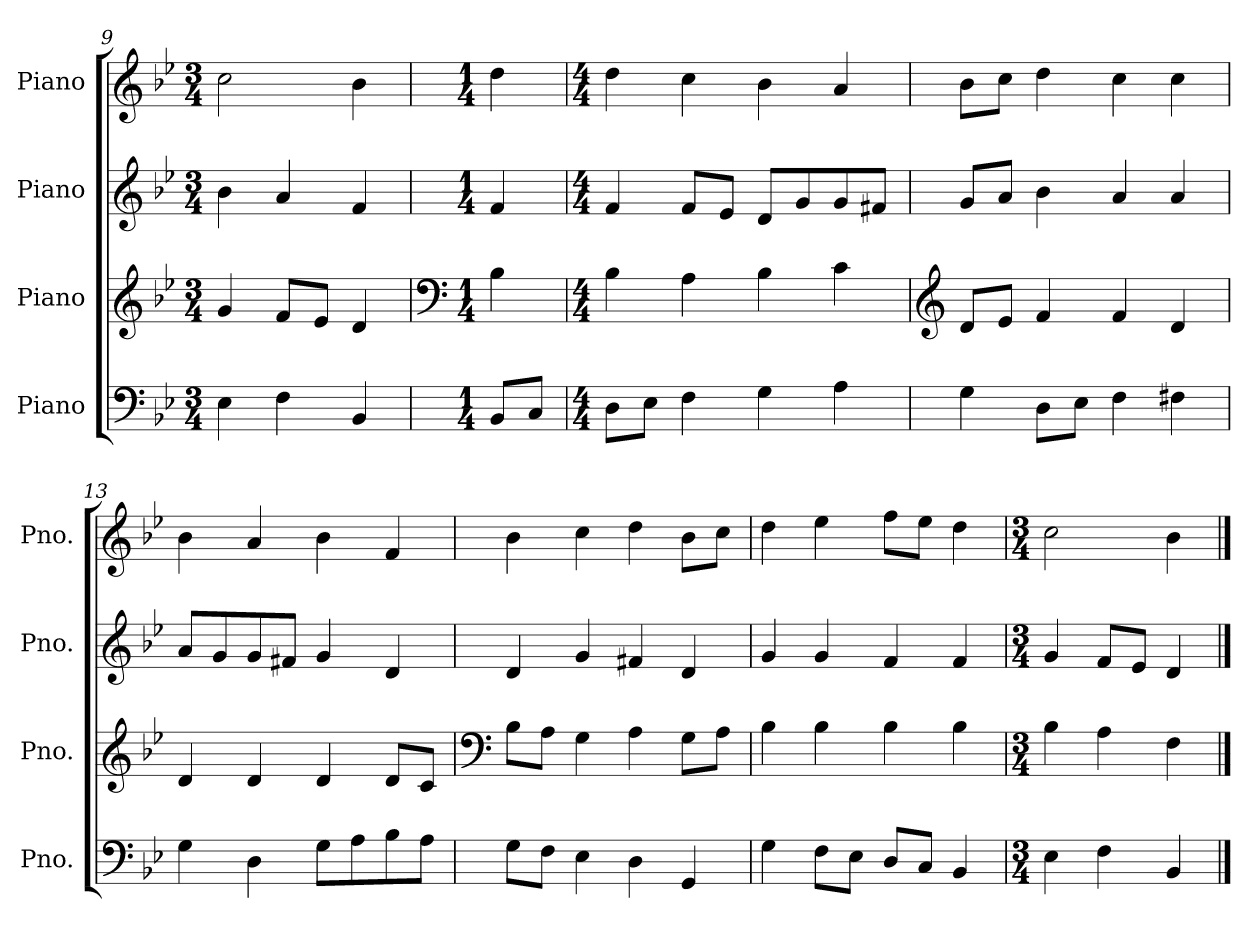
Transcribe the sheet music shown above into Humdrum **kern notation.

**kern	**kern	**kern	**kern
*part4	*part3	*part2	*part1
*staff4	*staff3	*staff2	*staff1
*I"Piano	*I"Piano	*I"Piano	*I"Piano
*I'Pno.	*I'Pno.	*I'Pno.	*I'Pno.
*clefF4	*clefG2	*clefG2	*clefG2
*k[b-e-]	*k[b-e-]	*k[b-e-]	*k[b-e-]
*M3/4	*M3/4	*M3/4	*M3/4
=9	=9	=9	=9
4E-\	4g/	4b-\	2cc\
4F\	8f/L	4a/	.
.	8e-/J	.	.
4BB-/	4d/	4f/	4b-\
=10	=10	=10	=10
*	*clefF4	*	*
*M1/4	*M1/4	*M1/4	*M1/4
8BB-/L	4B-\	4f/	4dd\
8C/J	.	.	.
!!LO:LB:g=z
=11	=11	=11	=11
*M4/4	*M4/4	*M4/4	*M4/4
8D\L	4B-\	4f/	4dd\
8E-\J	.	.	.
4F\	4A\	8f/L	4cc\
.	.	8e-/J	.
4G\	4B-\	8d/L	4b-\
.	.	8g/	.
4A\	4c\	8g/	4a/
.	.	8f#X/J	.
=12	=12	=12	=12
*	*clefG2	*	*
4G\	8d/L	8g/L	8b-\L
.	8e-/J	8a/J	8cc\J
8D\L	4f/	4b-\	4dd\
8E-\J	.	.	.
4F\	4f/	4a/	4cc\
4F#X\	4d/	4a/	4cc\
=13	=13	=13	=13
4G\	4d/	8a/L	4b-\
.	.	8g/	.
4D\	4d/	8g/	4a/
.	.	8f#X/J	.
8G\L	4d/	4g/	4b-\
8A\	.	.	.
8B-\	8d/L	4d/	4f/
8A\J	8c/J	.	.
=14	=14	=14	=14
*	*clefF4	*	*
8G\L	8B-\L	4d/	4b-\
8F\J	8A\J	.	.
4E-\	4G\	4g/	4cc\
4D\	4A\	4f#X/	4dd\
4GG/	8G\L	4d/	8b-\L
.	8A\J	.	8cc\J
=15	=15	=15	=15
4G\	4B-\	4g/	4dd\
8F\L	4B-\	4g/	4ee-\
8E-\J	.	.	.
8D/L	4B-\	4f/	8ff\L
8C/J	.	.	8ee-\J
4BB-/	4B-\	4f/	4dd\
!!LO:PB:g=z
=16	=16	=16	=16
*M3/4	*M3/4	*M3/4	*M3/4
4E-\	4B-\	4g/	2cc\
4F\	4A\	8f/L	.
.	.	8e-/J	.
4BB-/	4F\	4d/	4b-\
==	==	==	==
*-	*-	*-	*-
